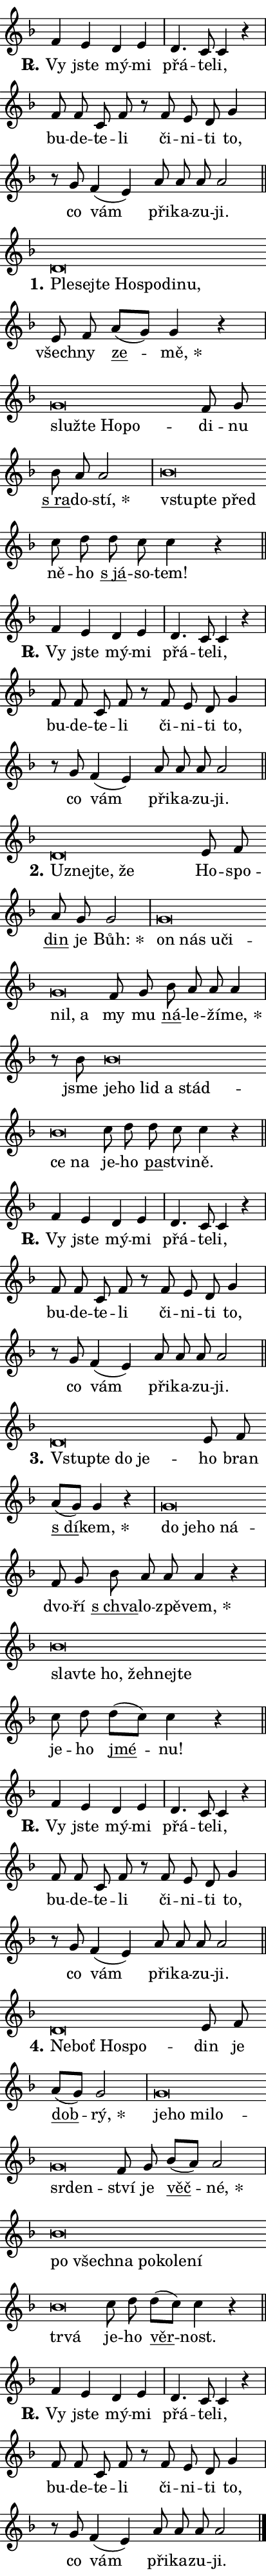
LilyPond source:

\version "2.22.1"
\header { tagline = "" }
\paper {
  indent = 0\cm
  top-margin = 0\cm
  right-margin = 0\cm
  bottom-margin = 0\cm
  left-margin = 0\cm
  paper-width = 7\cm
  page-breaking = #ly:one-page-breaking
  system-system-spacing.basic-distance = #11
  score-system-spacing.basic-distance = #11
  ragged-last = ##f
}


%% Author: Thomas Morley
%% https://lists.gnu.org/archive/html/lilypond-user/2020-05/msg00002.html
#(define (line-position grob)
"Returns position of @var[grob} in current system:
   @code{'start}, if at first time-step
   @code{'end}, if at last time-step
   @code{'middle} otherwise
"
  (let* ((col (ly:item-get-column grob))
         (ln (ly:grob-object col 'left-neighbor))
         (rn (ly:grob-object col 'right-neighbor))
         (col-to-check-left (if (ly:grob? ln) ln col))
         (col-to-check-right (if (ly:grob? rn) rn col))
         (break-dir-left
           (and
             (ly:grob-property col-to-check-left 'non-musical #f)
             (ly:item-break-dir col-to-check-left)))
         (break-dir-right
           (and
             (ly:grob-property col-to-check-right 'non-musical #f)
             (ly:item-break-dir col-to-check-right))))
        (cond ((eqv? 1 break-dir-left) 'start)
              ((eqv? -1 break-dir-right) 'end)
              (else 'middle))))

#(define (tranparent-at-line-position vctor)
  (lambda (grob)
  "Relying on @code{line-position} select the relevant enry from @var{vctor}.
Used to determine transparency,"
    (case (line-position grob)
      ((end) (not (vector-ref vctor 0)))
      ((middle) (not (vector-ref vctor 1)))
      ((start) (not (vector-ref vctor 2))))))

noteHeadBreakVisibility =
#(define-music-function (break-visibility)(vector?)
"Makes @code{NoteHead}s transparent relying on @var{break-visibility}"
#{
  \override NoteHead.transparent =
    #(tranparent-at-line-position break-visibility)
#})

#(define delete-ledgers-for-transparent-note-heads
  (lambda (grob)
    "Reads whether a @code{NoteHead} is transparent.
If so this @code{NoteHead} is removed from @code{'note-heads} from
@var{grob}, which is supposed to be @code{LedgerLineSpanner}.
As a result ledgers are not printed for this @code{NoteHead}"
    (let* ((nhds-array (ly:grob-object grob 'note-heads))
           (nhds-list
             (if (ly:grob-array? nhds-array)
                 (ly:grob-array->list nhds-array)
                 '()))
           ;; Relies on the transparent-property being done before
           ;; Staff.LedgerLineSpanner.after-line-breaking is executed.
           ;; This is fragile ...
           (to-keep
             (remove
               (lambda (nhd)
                 (ly:grob-property nhd 'transparent #f))
               nhds-list)))
      ;; TODO find a better method to iterate over grob-arrays, similiar
      ;; to filter/remove etc for lists
      ;; For now rebuilt from scratch
      (set! (ly:grob-object grob 'note-heads)  '())
      (for-each
        (lambda (nhd)
          (ly:pointer-group-interface::add-grob grob 'note-heads nhd))
        to-keep))))

hideNotes = {
  \noteHeadBreakVisibility #begin-of-line-visible
}
unHideNotes = {
  \noteHeadBreakVisibility #all-visible
}

% work-around for resetting accidentals
% https://lilypond.org/doc/v2.23/Documentation/notation/displaying-rhythms#unmetered-music
cadenzaMeasure = {
  \cadenzaOff
  \partial 1024 s1024
  \cadenzaOn
}

#(define-markup-command (accent layout props text) (markup?)
  "Underline accented syllable"
  (interpret-markup layout props
    #{\markup \override #'(offset . 4.3) \underline { #text }#}))

responsum = \markup \concat {
  "R" \hspace #-1.05 \path #0.1 #'((moveto 0 0.07) (lineto 0.9 0.8)) \hspace #0.05 "."
}

\layout {
    \context {
        \Staff
        \remove "Time_signature_engraver"
        \override LedgerLineSpanner.after-line-breaking = #delete-ledgers-for-transparent-note-heads
    }
    \context {
        \Voice {
            \override NoteHead.output-attributes = #'((class . "notehead"))
            \override Hairpin.height = #0.55
        }
    }
    \context {
        \Lyrics {
            \override StanzaNumber.output-attributes = #'((class . "stanzanumber"))
            \override LyricSpace.minimum-distance = #0.9
            \override LyricText.font-name = #"TeX Gyre Schola"
            \override LyricText.font-size = 1
            \override StanzaNumber.font-name = #"TeX Gyre Schola Bold"
            \override StanzaNumber.font-size = 1
        }
    }
}

% magnetic-lyrics.ily
%
%   written by
%     Jean Abou Samra <jean@abou-samra.fr>
%     Werner Lemberg <wl@gnu.org>
%
%   adapted by
%     Jiri Hon <jiri.hon@gmail.com>
%
% Version 2022-Apr-15

% https://www.mail-archive.com/lilypond-user@gnu.org/msg149350.html

#(define (Left_hyphen_pointer_engraver context)
   "Collect syllable-hyphen-syllable occurrences in lyrics and store
them in properties.  This engraver only looks to the left.  For
example, if the lyrics input is @code{foo -- bar}, it does the
following.

@itemize @bullet
@item
Set the @code{text} property of the @code{LyricHyphen} grob between
@q{foo} and @q{bar} to @code{foo}.

@item
Set the @code{left-hyphen} property of the @code{LyricText} grob with
text @q{foo} to the @code{LyricHyphen} grob between @q{foo} and
@q{bar}.
@end itemize

Use this auxiliary engraver in combination with the
@code{lyric-@/text::@/apply-@/magnetic-@/offset!} hook."
   (let ((hyphen #f)
         (text #f))
     (make-engraver
      (acknowledgers
       ((lyric-syllable-interface engraver grob source-engraver)
        (set! text grob)))
      (end-acknowledgers
       ((lyric-hyphen-interface engraver grob source-engraver)
        ;(when (not (grob::has-interface grob 'lyric-space-interface))
          (set! hyphen grob)));)
      ((stop-translation-timestep engraver)
       (when (and text hyphen)
         (ly:grob-set-object! text 'left-hyphen hyphen))
       (set! text #f)
       (set! hyphen #f)))))

#(define (lyric-text::apply-magnetic-offset! grob)
   "If the space between two syllables is less than the value in
property @code{LyricText@/.details@/.squash-threshold}, move the right
syllable to the left so that it gets concatenated with the left
syllable.

Use this function as a hook for
@code{LyricText@/.after-@/line-@/breaking} if the
@code{Left_@/hyphen_@/pointer_@/engraver} is active."
   (let ((hyphen (ly:grob-object grob 'left-hyphen #f)))
     (when hyphen
       (let ((left-text (ly:spanner-bound hyphen LEFT)))
         (when (grob::has-interface left-text 'lyric-syllable-interface)
           (let* ((common (ly:grob-common-refpoint grob left-text X))
                  (this-x-ext (ly:grob-extent grob common X))
                  (left-x-ext
                   (begin
                     ;; Trigger magnetism for left-text.
                     (ly:grob-property left-text 'after-line-breaking)
                     (ly:grob-extent left-text common X)))
                  ;; `delta` is the gap width between two syllables.
                  (delta (- (interval-start this-x-ext)
                            (interval-end left-x-ext)))
                  (details (ly:grob-property grob 'details))
                  (threshold (assoc-get 'squash-threshold details 0.2)))
             (when (< delta threshold)
               (let* (;; We have to manipulate the input text so that
                      ;; ligatures crossing syllable boundaries are not
                      ;; disabled.  For languages based on the Latin
                      ;; script this is essentially a beautification.
                      ;; However, for non-Western scripts it can be a
                      ;; necessity.
                      (lt (ly:grob-property left-text 'text))
                      (rt (ly:grob-property grob 'text))
                      (is-space (grob::has-interface hyphen 'lyric-space-interface))
                      (space (if is-space " " ""))
                      (space-markup (grob-interpret-markup grob " "))
                      (space-size (interval-length (ly:stencil-extent space-markup X)))
                      (extra-delta (if is-space space-size 0))
                      ;; Append new syllable.
                      (ltrt-space (if (and (string? lt) (string? rt))
                                (string-append lt space rt)
                                (make-concat-markup (list lt space rt))))
                      ;; Right-align `ltrt` to the right side.
                      (ltrt-space-markup (grob-interpret-markup
                               grob
                               (make-translate-markup
                                (cons (interval-length this-x-ext) 0)
                                (make-right-align-markup ltrt-space)))))
                 (begin
                   ;; Don't print `left-text`.
                   (ly:grob-set-property! left-text 'stencil #f)
                   ;; Set text and stencil (which holds all collected
                   ;; syllables so far) and shift it to the left.
                   (ly:grob-set-property! grob 'text ltrt-space)
                   (ly:grob-set-property! grob 'stencil ltrt-space-markup)
                   (ly:grob-translate-axis! grob (- (- delta extra-delta)) X))))))))))


#(define (lyric-hyphen::displace-bounds-first grob)
   ;; Make very sure this callback isn't triggered too early.
   (let ((left (ly:spanner-bound grob LEFT))
         (right (ly:spanner-bound grob RIGHT)))
     (ly:grob-property left 'after-line-breaking)
     (ly:grob-property right 'after-line-breaking)
     (ly:lyric-hyphen::print grob)))

squashThreshold = #0.4

\layout {
  \context {
    \Lyrics
    \consists #Left_hyphen_pointer_engraver
    \override LyricText.after-line-breaking =
      #lyric-text::apply-magnetic-offset!
    \override LyricHyphen.stencil = #lyric-hyphen::displace-bounds-first
    \override LyricText.details.squash-threshold = \squashThreshold
    \override LyricHyphen.minimum-distance = 0
    \override LyricHyphen.minimum-length = \squashThreshold
  }
}

squash = \override LyricText.details.squash-threshold = 9999
unSquash = \override LyricText.details.squash-threshold = \squashThreshold

left = \override LyricText.self-alignment-X = #LEFT
unLeft = \revert LyricText.self-alignment-X

starOffset = #(lambda (grob) 
                (let ((x_offset (ly:self-alignment-interface::aligned-on-x-parent grob)))
                  (if (= x_offset 0) 0 (+ x_offset 1.2))))

star = #(define-music-function (syllable)(string?)
"Append star separator at the end of a syllable"
#{
  \once \override LyricText.X-offset = #starOffset
  \lyricmode { \markup {
    #syllable
    \override #'((font-name . "TeX Gyre Schola Bold")) \hspace #0.2 \lower #0.65 \larger "*"
  } }
#})

starAccent = #(define-music-function (syllable)(string?)
"Append star separator at the end of a syllable and make accent"
#{
  \once \override LyricText.X-offset = #starOffset
  \lyricmode { \markup {
    \accent #syllable
    \override #'((font-name . "TeX Gyre Schola Bold")) \hspace #0.2 \lower #0.65 \larger "*"
  } }
#})

breath = #(define-music-function (syllable)(string?)
"Append breathing indicator at the end of a syllable"
#{
  \lyricmode { \markup { #syllable "+" } }
#})

optionalBreath = #(define-music-function (syllable)(string?)
"Append optional breathing indicator at the end of a syllable"
#{
  \lyricmode { \markup { #syllable "(+)" } }
#})


\score {
    <<
        \new Voice = "melody" { \cadenzaOn \key f \major \relative { f'4 e d e \cadenzaMeasure \bar "|" d4. c8 c4 r \cadenzaMeasure \bar "|" f8 f c f \bar "" r f e d g4 \cadenzaMeasure \bar "|" r8 g f4( e) \bar "" a8 a a a2 \cadenzaMeasure \bar "||" \break }
\relative { d'\breve*1/16 \hideNotes \breve*1/16 \bar "" \breve*1/16 \bar "" \breve*1/16 \bar "" \breve*1/16 \bar "" \breve*1/16 \breve*1/16 \bar "" \unHideNotes e8 f \bar "" a[( g)] g4 r \cadenzaMeasure \bar "|" g\breve*1/16 \hideNotes \breve*1/16 \bar "" \breve*1/16 \breve*1/16 \bar "" \unHideNotes f8 g \bar "" bes a a2 \cadenzaMeasure \bar "|" bes\breve*1/16 \hideNotes \breve*1/16 \breve*1/16 \bar "" \unHideNotes c8 d \bar "" d c c4 r \cadenzaMeasure \bar "||" \break }
\relative { f'4 e d e \cadenzaMeasure \bar "|" d4. c8 c4 r \cadenzaMeasure \bar "|" f8 f c f \bar "" r f e d g4 \cadenzaMeasure \bar "|" r8 g f4( e) \bar "" a8 a a a2 \cadenzaMeasure \bar "||" \break }
\relative { d'\breve*1/16 \hideNotes \breve*1/16 \bar "" \breve*1/16 \breve*1/16 \bar "" \unHideNotes e8 f \bar "" a g g2 \cadenzaMeasure \bar "|" g\breve*1/16 \hideNotes \breve*1/16 \bar "" \breve*1/16 \bar "" \breve*1/16 \bar "" \breve*1/16 \breve*1/16 \bar "" \unHideNotes f8 g \bar "" bes a a a4 \cadenzaMeasure \bar "|" r8 bes bes\breve*1/16 \hideNotes \breve*1/16 \bar "" \breve*1/16 \bar "" \breve*1/16 \bar "" \breve*1/16 \bar "" \breve*1/16 \breve*1/16 \bar "" \unHideNotes c8 d \bar "" d c c4 r \cadenzaMeasure \bar "||" \break }
\relative { f'4 e d e \cadenzaMeasure \bar "|" d4. c8 c4 r \cadenzaMeasure \bar "|" f8 f c f \bar "" r f e d g4 \cadenzaMeasure \bar "|" r8 g f4( e) \bar "" a8 a a a2 \cadenzaMeasure \bar "||" \break }
\relative { d'\breve*1/16 \hideNotes \breve*1/16 \bar "" \breve*1/16 \breve*1/16 \bar "" \unHideNotes e8 f \bar "" a[( g)] g4 r \cadenzaMeasure \bar "|" g\breve*1/16 \hideNotes \breve*1/16 \bar "" \breve*1/16 \breve*1/16 \bar "" \unHideNotes f8 g \bar "" bes a a a4 r \cadenzaMeasure \bar "|" bes\breve*1/16 \hideNotes \breve*1/16 \bar "" \breve*1/16 \bar "" \breve*1/16 \bar "" \breve*1/16 \breve*1/16 \bar "" \unHideNotes c8 d \bar "" d[( c)] c4 r \cadenzaMeasure \bar "||" \break }
\relative { f'4 e d e \cadenzaMeasure \bar "|" d4. c8 c4 r \cadenzaMeasure \bar "|" f8 f c f \bar "" r f e d g4 \cadenzaMeasure \bar "|" r8 g f4( e) \bar "" a8 a a a2 \cadenzaMeasure \bar "||" \break }
\relative { d'\breve*1/16 \hideNotes \breve*1/16 \bar "" \breve*1/16 \breve*1/16 \bar "" \unHideNotes e8 f \bar "" a[( g)] g2 \cadenzaMeasure \bar "|" g\breve*1/16 \hideNotes \breve*1/16 \bar "" \breve*1/16 \bar "" \breve*1/16 \bar "" \breve*1/16 \breve*1/16 \bar "" \unHideNotes f8 g \bar "" bes[( a)] a2 \cadenzaMeasure \bar "|" bes\breve*1/16 \hideNotes \breve*1/16 \bar "" \breve*1/16 \bar "" \breve*1/16 \bar "" \breve*1/16 \bar "" \breve*1/16 \bar "" \breve*1/16 \bar "" \breve*1/16 \breve*1/16 \bar "" \unHideNotes c8 d \bar "" d[( c)] c4 r \cadenzaMeasure \bar "||" \break }
\relative { f'4 e d e \cadenzaMeasure \bar "|" d4. c8 c4 r \cadenzaMeasure \bar "|" f8 f c f \bar "" r f e d g4 \cadenzaMeasure \bar "|" r8 g f4( e) \bar "" a8 a a a2 \cadenzaMeasure \bar "||" \break } \bar "|." }
        \new Lyrics \lyricsto "melody" { \lyricmode { \set stanza = \responsum
Vy jste mý -- mi přá -- te -- li, bu -- de -- te -- li či -- ni -- ti to, co vám při -- ka -- zu -- ji.
\set stanza = "1."
\left Ple -- \squash sej -- te Ho -- spo -- di -- nu, \unLeft \unSquash všech -- ny \markup \accent ze -- \star mě, \left služ -- \squash te Ho -- po -- \unLeft \unSquash di -- nu \markup \accent "s ra" -- do -- \star stí, \left vstup -- \squash te před \unLeft \unSquash ně -- ho \markup \accent "s já" -- so -- tem!
\set stanza = \responsum
Vy jste mý -- mi přá -- te -- li, bu -- de -- te -- li či -- ni -- ti to, co vám při -- ka -- zu -- ji.
\set stanza = "2."
\left Uz -- \squash nej -- te, že \unLeft \unSquash Ho -- spo -- \markup \accent din je \star Bůh: \left on \squash nás u -- či -- nil, a \unLeft \unSquash my mu \markup \accent ná -- le -- ží -- \star me, jsme \left je -- \squash ho lid a stád -- ce na \unLeft \unSquash je -- ho \markup \accent pa -- stvi -- ně.
\set stanza = \responsum
Vy jste mý -- mi přá -- te -- li, bu -- de -- te -- li či -- ni -- ti to, co vám při -- ka -- zu -- ji.
\set stanza = "3."
\left Vstup -- \squash te do je -- \unLeft \unSquash ho bran \markup \accent "s dí" -- \star kem, \left do \squash je -- ho ná -- \unLeft \unSquash dvo -- ří \markup \accent "s chva" -- lo -- zpě -- \star vem, \left sla -- \squash vte ho, žeh -- nej -- te \unLeft \unSquash je -- ho \markup \accent jmé -- nu!
\set stanza = \responsum
Vy jste mý -- mi přá -- te -- li, bu -- de -- te -- li či -- ni -- ti to, co vám při -- ka -- zu -- ji.
\set stanza = "4."
\left Ne -- \squash boť Ho -- spo -- \unLeft \unSquash din je \markup \accent dob -- \star rý, \left je -- \squash ho mi -- lo -- sr -- den -- \unLeft \unSquash ství je \markup \accent věč -- \star né, \left po \squash všech -- na po -- ko -- le -- ní tr -- vá \unLeft \unSquash je -- ho \markup \accent věr -- nost.
\set stanza = \responsum
Vy jste mý -- mi přá -- te -- li, bu -- de -- te -- li či -- ni -- ti to, co vám při -- ka -- zu -- ji. } }
    >>
    \layout {}
}
